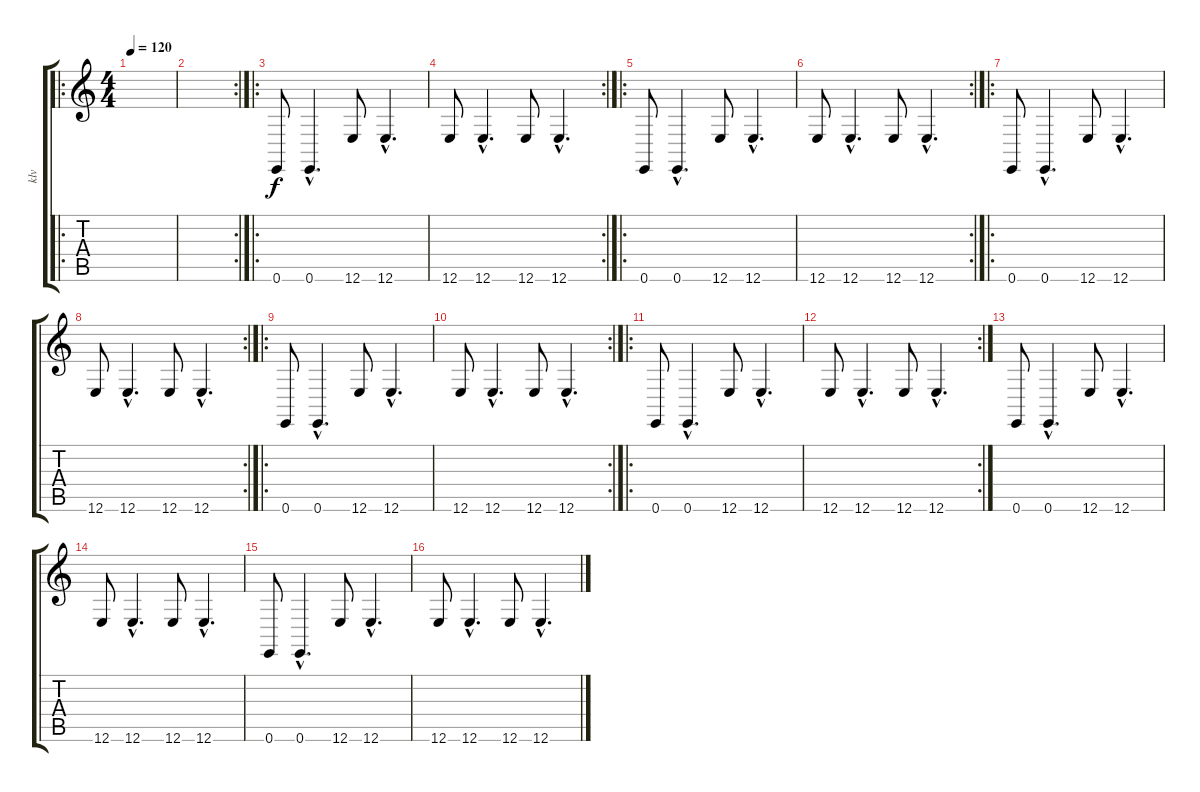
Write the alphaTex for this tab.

\track ("klv" "klv") {instrument harpsichord}
\staff {score tabs}
\tuning (E4 B3 G3 D3 A2 E2) {hide}
\ro
\ts (4 4)
\tempo 120
\clef g2
\ks c
|
\rc 2
|
\ro
0.6.8 0.6{hac}.4{d} 12.6.8 12.6{hac}.4{d} |
\rc 2
12.6.8 12.6{hac}.4{d} 12.6.8 12.6{hac}.4{d} |
\ro
0.6.8 0.6{hac}.4{d} 12.6.8 12.6{hac}.4{d} |
\rc 2
12.6.8 12.6{hac}.4{d} 12.6.8 12.6{hac}.4{d} |
\ro
0.6.8 0.6{hac}.4{d} 12.6.8 12.6{hac}.4{d} |
\rc 2
12.6.8 12.6{hac}.4{d} 12.6.8 12.6{hac}.4{d} |
\ro
0.6.8 0.6{hac}.4{d} 12.6.8 12.6{hac}.4{d} |
\rc 2
12.6.8 12.6{hac}.4{d} 12.6.8 12.6{hac}.4{d} |
\ro
0.6.8 0.6{hac}.4{d} 12.6.8 12.6{hac}.4{d} |
\rc 2
12.6.8 12.6{hac}.4{d} 12.6.8 12.6{hac}.4{d} |
0.6.8 0.6{hac}.4{d} 12.6.8 12.6{hac}.4{d} |
12.6.8 12.6{hac}.4{d} 12.6.8 12.6{hac}.4{d} |
0.6.8 0.6{hac}.4{d} 12.6.8 12.6{hac}.4{d} |
12.6.8 12.6{hac}.4{d} 12.6.8 12.6{hac}.4{d}
